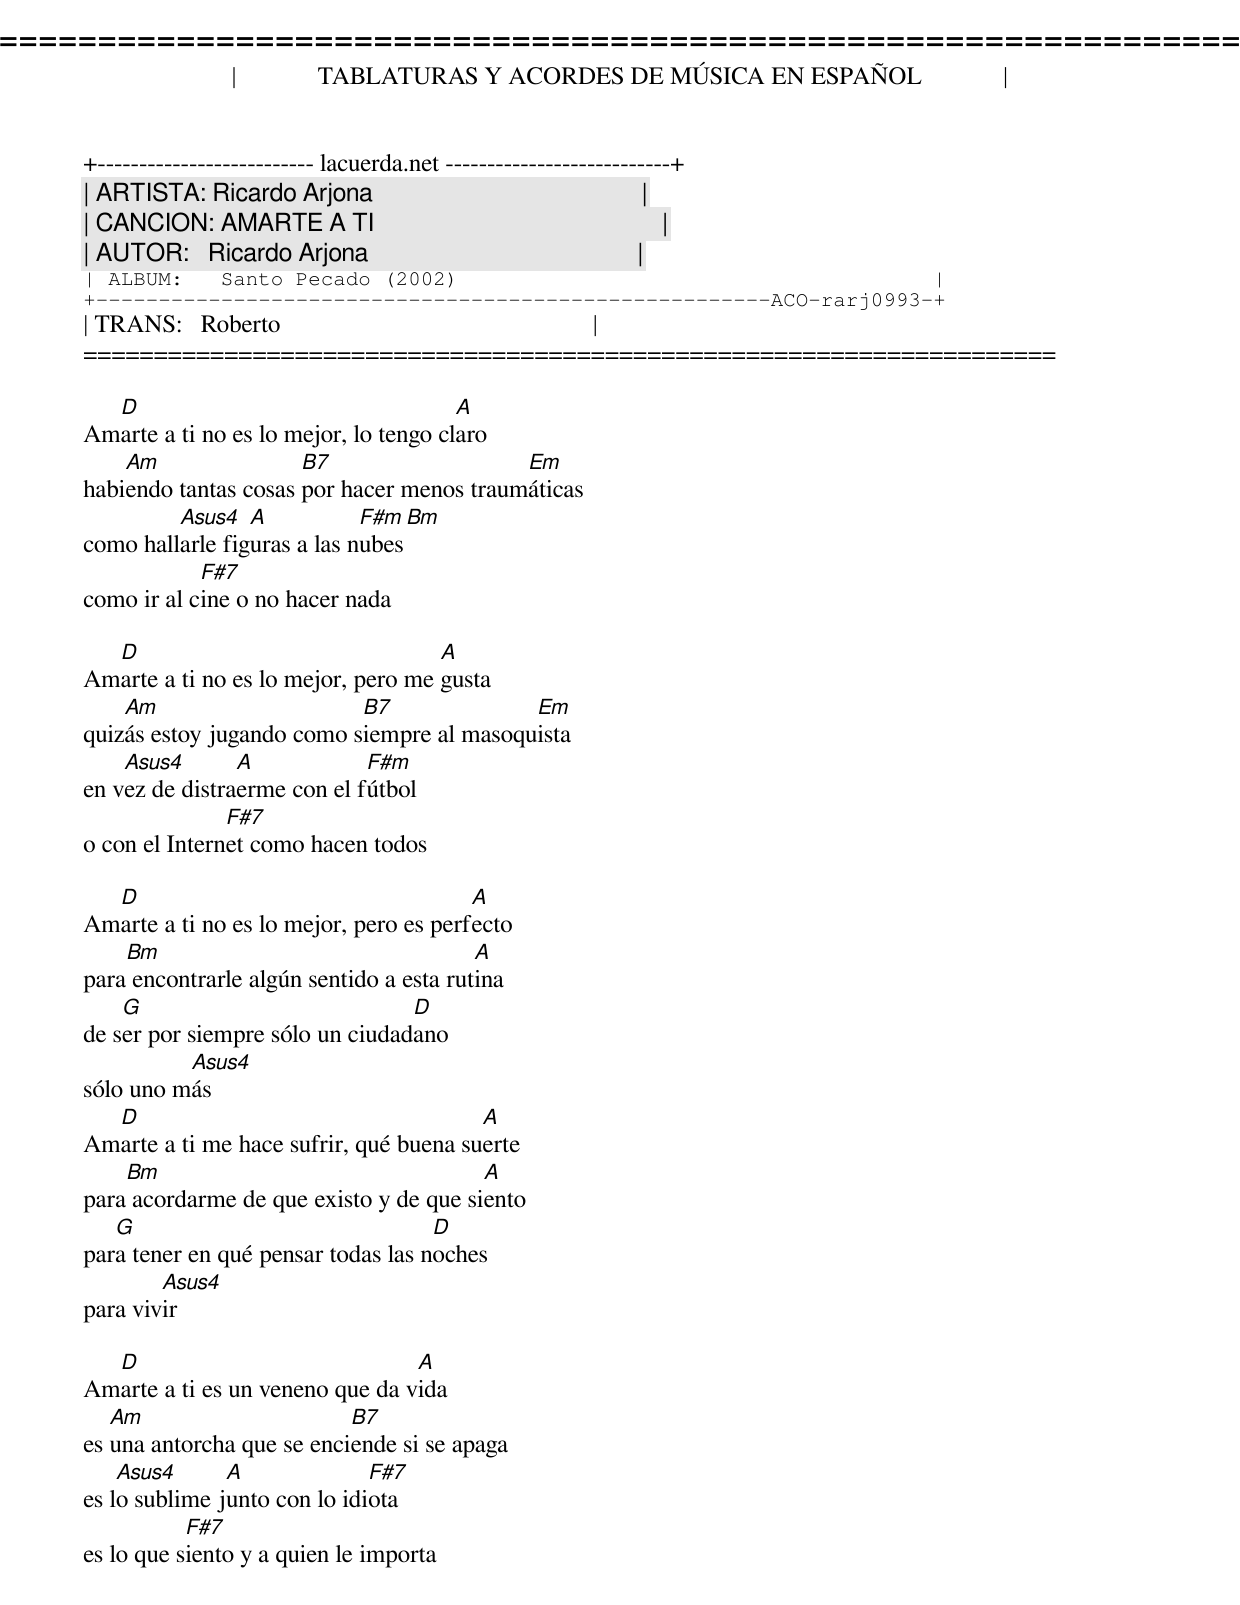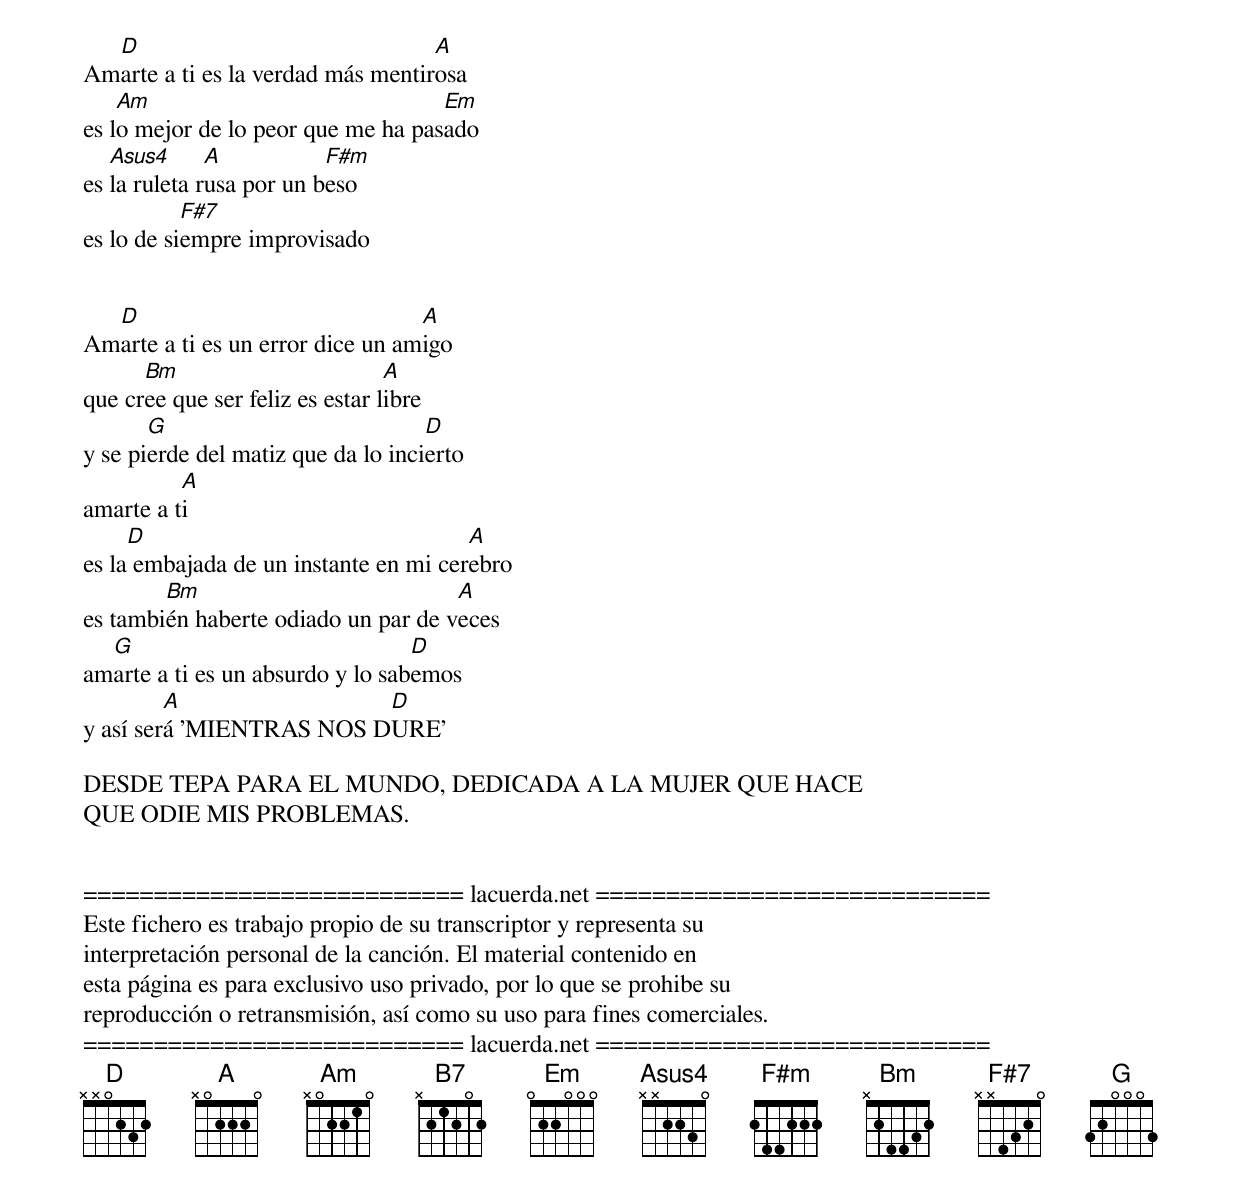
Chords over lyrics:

=====================================================================
|             TABLATURAS Y ACORDES DE MÚSICA EN ESPAÑOL             |
+-------------------------- lacuerda.net ---------------------------+
| ARTISTA: Ricardo Arjona                                           |
| CANCION: AMARTE A TI                                              |
| AUTOR:   Ricardo Arjona                                           |
| ALBUM:   Santo Pecado (2002)                                      |
+------------------------------------------------------ACO-rarj0993-+
| TRANS:   Roberto                                                  |
=====================================================================

  D                                    A
Amarte a ti no es lo mejor, lo tengo claro
    Am                B7                   Em
habiendo tantas cosas por hacer menos traumáticas
         Asus4   A           F#m  Bm
como hallarle figuras a las nubes
            F#7
como ir al cine o no hacer nada

  D                                 A
Amarte a ti no es lo mejor, pero me gusta
    Am                     B7              Em
quizás estoy jugando como siempre al masoquista
    Asus4       A            F#m
en vez de distraerme con el fútbol
               F#7
o con el Internet como hacen todos

  D                                     A
Amarte a ti no es lo mejor, pero es perfecto
    Bm                                   A
para encontrarle algún sentido a esta rutina
    G                            D
de ser por siempre sólo un ciudadano
          Asus4
sólo uno más
  D                                     A
Amarte a ti me hace sufrir, qué buena suerte
    Bm                                  A
para acordarme de que existo y de que siento
   G                                D
para tener en qué pensar todas las noches
        Asus4
para vivir

  D                              A
Amarte a ti es un veneno que da vida
   Am                      B7
es una antorcha que se enciende si se apaga
    Asus4      A              F#7
es lo sublime junto con lo idiota
           F#7
es lo que siento y a quien le importa


  D                                A
Amarte a ti es la verdad más mentirosa
    Am                              Em
es lo mejor de lo peor que me ha pasado
   Asus4      A           F#m
es la ruleta rusa por un beso
           F#7
es lo de siempre improvisado


  D                               A
Amarte a ti es un error dice un amigo
      Bm                         A
que cree que ser feliz es estar libre
       G                            D
y se pierde del matiz que da lo incierto
          A
amarte a ti
     D                                 A
es la embajada de un instante en mi cerebro
        Bm                           A
es también haberte odiado un par de veces
  G                               D
amarte a ti es un absurdo y lo sabemos
         A                D
y así será 'MIENTRAS NOS DURE'

DESDE TEPA PARA EL MUNDO, DEDICADA A LA MUJER QUE HACE
QUE ODIE MIS PROBLEMAS.


=========================== lacuerda.net ============================
Este fichero es trabajo propio de su transcriptor y representa su
interpretación personal de la canción. El material contenido en
esta página es para exclusivo uso privado, por lo que se prohibe su
reproducción o retransmisión, así como su uso para fines comerciales.
=========================== lacuerda.net ============================
